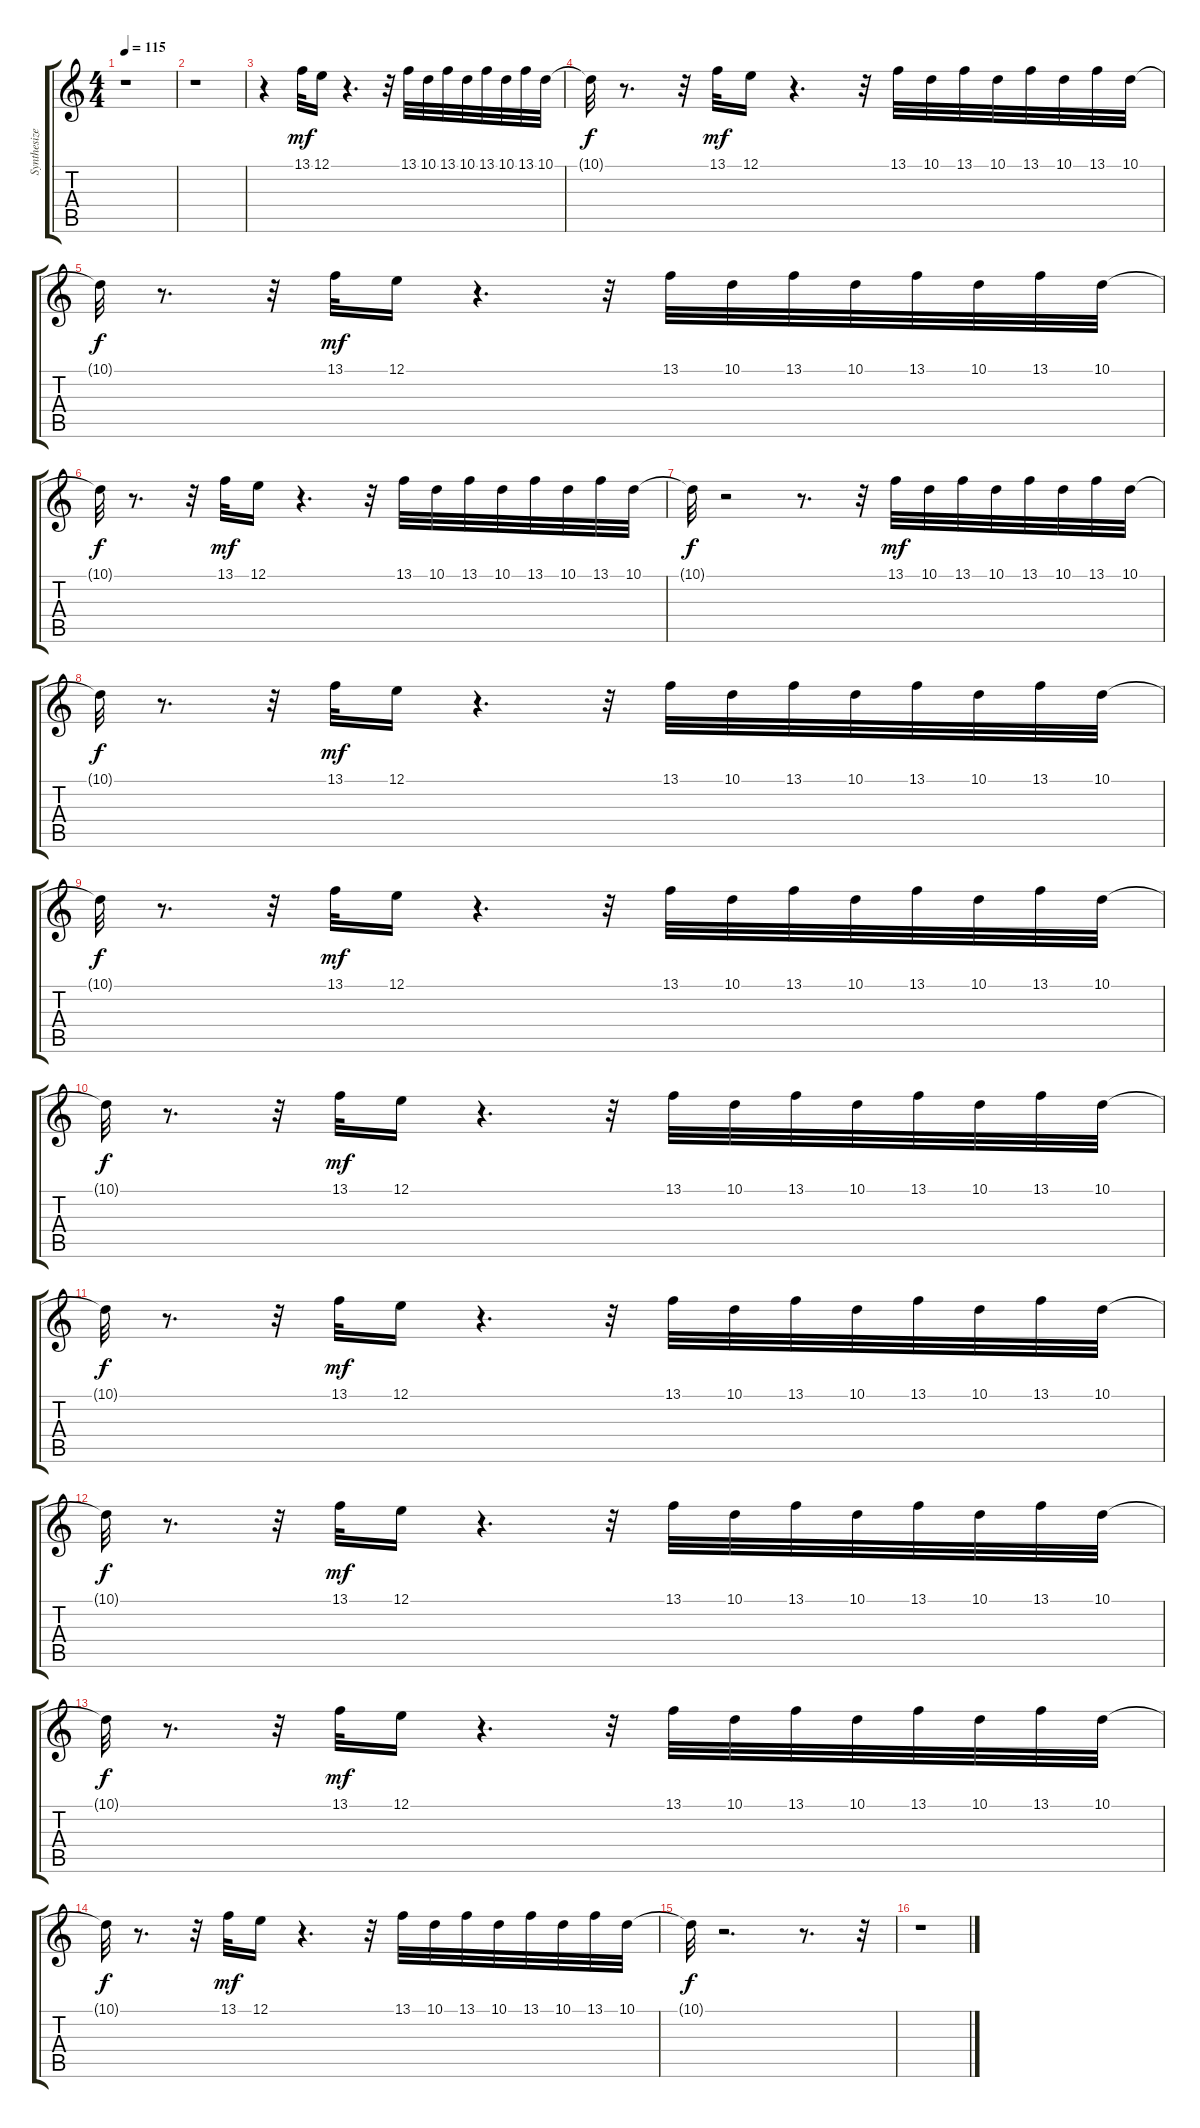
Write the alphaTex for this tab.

\track ("Synthesizer I" "Synthesize") {instrument lead8bassandlead}
\staff {score tabs}
\tuning (E4 B3 G3 D3 A2 E2) {hide}
\ts (4 4)
\tempo 115
\clef g2
\ks c
r.1{dy f} |
r.1 |
r.4 13.1.32{dy mf} 12.1.16 r.4{d} r.32 13.1.32 10.1.32 13.1.32 10.1.32 13.1.32 10.1.32 13.1.32 10.1.32 |
10.1{t}.32{dy f} r.8{d} r.32 13.1.32{dy mf} 12.1.16 r.4{d} r.32 13.1.32 10.1.32 13.1.32 10.1.32 13.1.32 10.1.32 13.1.32 10.1.32 |
10.1{t}.32{dy f} r.8{d} r.32 13.1.32{dy mf} 12.1.16 r.4{d} r.32 13.1.32 10.1.32 13.1.32 10.1.32 13.1.32 10.1.32 13.1.32 10.1.32 |
10.1{t}.32{dy f} r.8{d} r.32 13.1.32{dy mf} 12.1.16 r.4{d} r.32 13.1.32 10.1.32 13.1.32 10.1.32 13.1.32 10.1.32 13.1.32 10.1.32 |
10.1{t}.32{dy f} r.2 r.8{d} r.32 13.1.32{dy mf} 10.1.32 13.1.32 10.1.32 13.1.32 10.1.32 13.1.32 10.1.32 |
10.1{t}.32{dy f} r.8{d} r.32 13.1.32{dy mf} 12.1.16 r.4{d} r.32 13.1.32 10.1.32 13.1.32 10.1.32 13.1.32 10.1.32 13.1.32 10.1.32 |
10.1{t}.32{dy f} r.8{d} r.32 13.1.32{dy mf} 12.1.16 r.4{d} r.32 13.1.32 10.1.32 13.1.32 10.1.32 13.1.32 10.1.32 13.1.32 10.1.32 |
10.1{t}.32{dy f} r.8{d} r.32 13.1.32{dy mf} 12.1.16 r.4{d} r.32 13.1.32 10.1.32 13.1.32 10.1.32 13.1.32 10.1.32 13.1.32 10.1.32 |
10.1{t}.32{dy f} r.8{d} r.32 13.1.32{dy mf} 12.1.16 r.4{d} r.32 13.1.32 10.1.32 13.1.32 10.1.32 13.1.32 10.1.32 13.1.32 10.1.32 |
10.1{t}.32{dy f} r.8{d} r.32 13.1.32{dy mf} 12.1.16 r.4{d} r.32 13.1.32 10.1.32 13.1.32 10.1.32 13.1.32 10.1.32 13.1.32 10.1.32 |
10.1{t}.32{dy f} r.8{d} r.32 13.1.32{dy mf} 12.1.16 r.4{d} r.32 13.1.32 10.1.32 13.1.32 10.1.32 13.1.32 10.1.32 13.1.32 10.1.32 |
10.1{t}.32{dy f} r.8{d} r.32 13.1.32{dy mf} 12.1.16 r.4{d} r.32 13.1.32 10.1.32 13.1.32 10.1.32 13.1.32 10.1.32 13.1.32 10.1.32 |
10.1{t}.32{dy f} r.2{d} r.8{d} r.32 |
r.1
